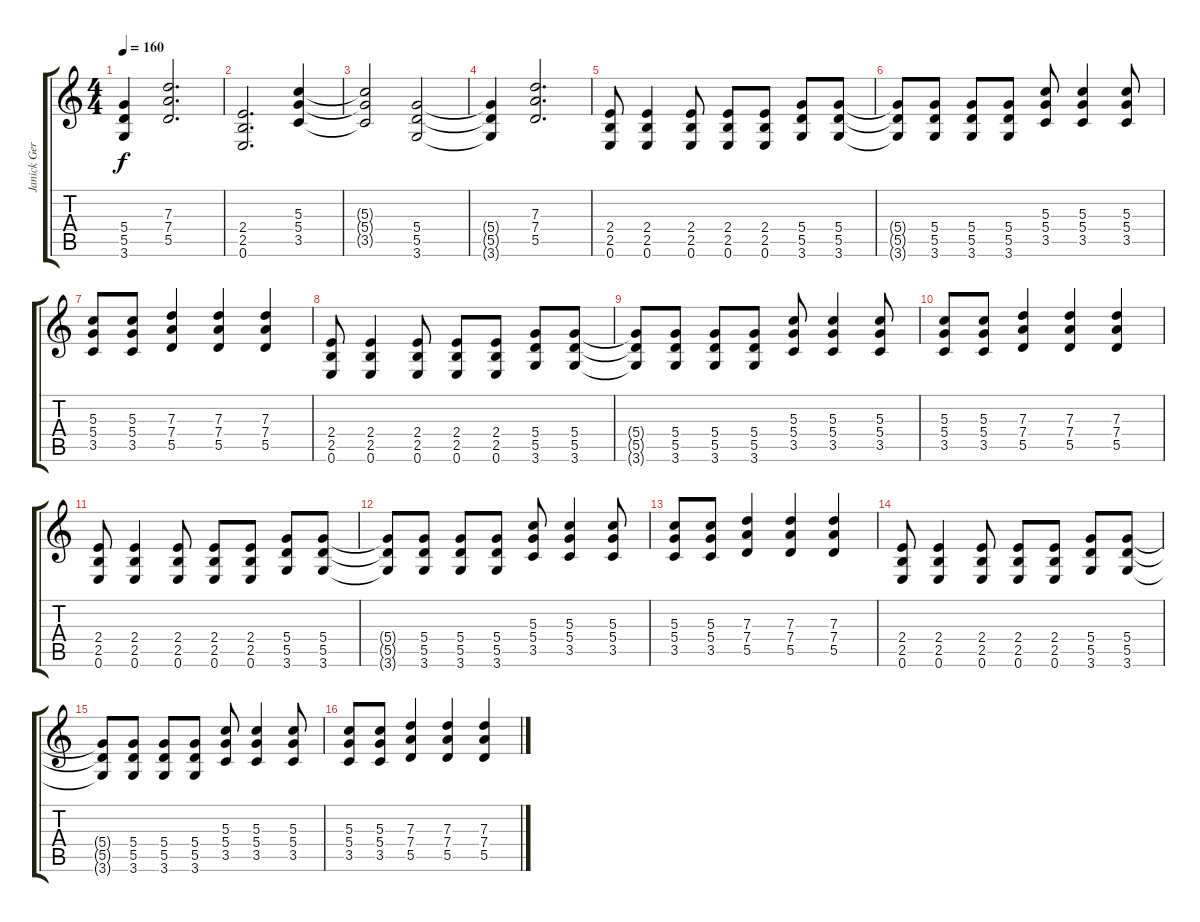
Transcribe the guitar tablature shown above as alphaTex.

\track ("Janick Gers" "Janick Ger") {instrument electricguitarjazz}
\staff {score tabs}
\tuning (E4 B3 G3 D3 A2 E2) {hide}
\ts (4 4)
\tempo 160
\clef g2
\ks c
(5.4{t} 5.5{t} 3.6{t}).4{dy f} (7.3 7.4 5.5).2{d} |
(2.4 2.5 0.6).2{d} (5.3 5.4 3.5).4 |
(5.3{t} 5.4{t} 3.5{t}).2 (5.4 5.5 3.6).2 |
(5.4{t} 5.5{t} 3.6{t}).4 (7.3 7.4 5.5).2{d} |
(2.4 2.5 0.6).8{volume 12} (2.4 2.5 0.6).4 (2.4 2.5 0.6).8 (2.4 2.5 0.6).8 (2.4 2.5 0.6).8 (5.4 5.5 3.6).8 (5.4 5.5 3.6).8 |
(5.4{t} 5.5{t} 3.6{t}).8 (5.4 5.5 3.6).8 (5.4 5.5 3.6).8 (5.4 5.5 3.6).8 (5.3 5.4 3.5).8 (5.3 5.4 3.5).4 (5.3 5.4 3.5).8 |
(5.3 5.4 3.5).8 (5.3 5.4 3.5).8 (7.3 7.4 5.5).4 (7.3 7.4 5.5).4 (7.3 7.4 5.5).4 |
(2.4 2.5 0.6).8 (2.4 2.5 0.6).4 (2.4 2.5 0.6).8 (2.4 2.5 0.6).8 (2.4 2.5 0.6).8 (5.4 5.5 3.6).8 (5.4 5.5 3.6).8 |
(5.4{t} 5.5{t} 3.6{t}).8 (5.4 5.5 3.6).8 (5.4 5.5 3.6).8 (5.4 5.5 3.6).8 (5.3 5.4 3.5).8 (5.3 5.4 3.5).4 (5.3 5.4 3.5).8 |
(5.3 5.4 3.5).8 (5.3 5.4 3.5).8 (7.3 7.4 5.5).4 (7.3 7.4 5.5).4 (7.3 7.4 5.5).4 |
(2.4 2.5 0.6).8 (2.4 2.5 0.6).4 (2.4 2.5 0.6).8 (2.4 2.5 0.6).8 (2.4 2.5 0.6).8 (5.4 5.5 3.6).8 (5.4 5.5 3.6).8 |
(5.4{t} 5.5{t} 3.6{t}).8 (5.4 5.5 3.6).8 (5.4 5.5 3.6).8 (5.4 5.5 3.6).8 (5.3 5.4 3.5).8 (5.3 5.4 3.5).4 (5.3 5.4 3.5).8 |
(5.3 5.4 3.5).8 (5.3 5.4 3.5).8 (7.3 7.4 5.5).4 (7.3 7.4 5.5).4 (7.3 7.4 5.5).4 |
(2.4 2.5 0.6).8 (2.4 2.5 0.6).4 (2.4 2.5 0.6).8 (2.4 2.5 0.6).8 (2.4 2.5 0.6).8 (5.4 5.5 3.6).8 (5.4 5.5 3.6).8 |
(5.4{t} 5.5{t} 3.6{t}).8 (5.4 5.5 3.6).8 (5.4 5.5 3.6).8 (5.4 5.5 3.6).8 (5.3 5.4 3.5).8 (5.3 5.4 3.5).4 (5.3 5.4 3.5).8 |
(5.3 5.4 3.5).8 (5.3 5.4 3.5).8 (7.3 7.4 5.5).4 (7.3 7.4 5.5).4 (7.3 7.4 5.5).4
